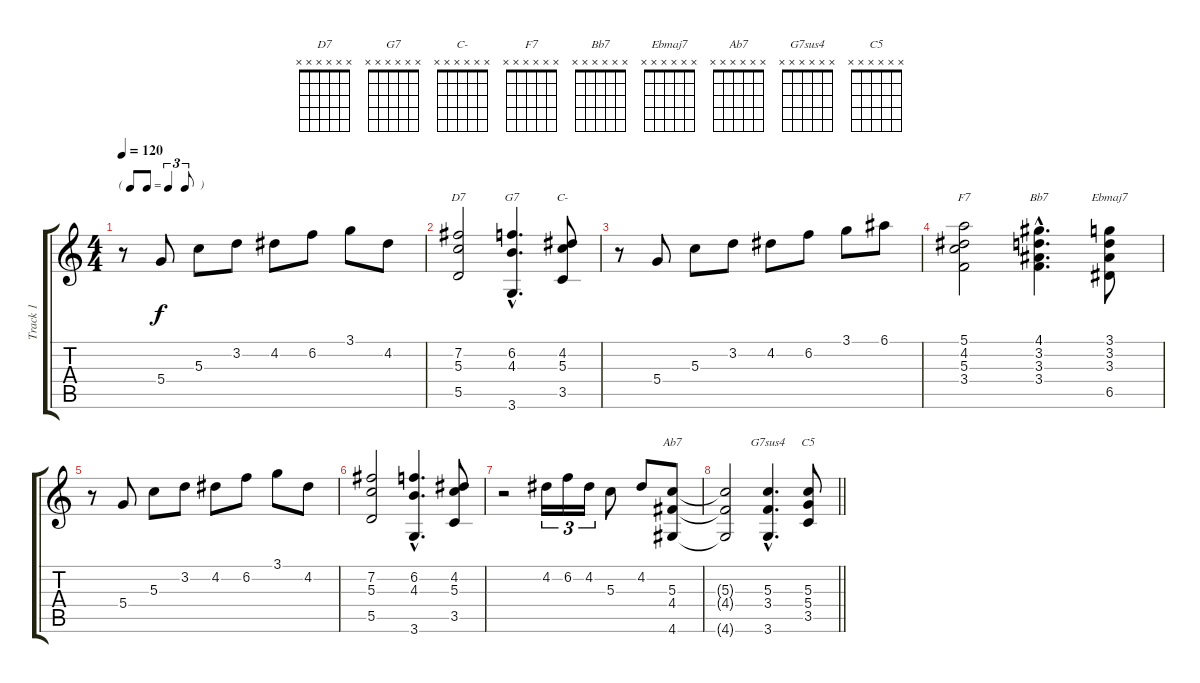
\track ("Track 1" "Track 1") {instrument acousticguitarnylon}
\staff {score tabs}
\tuning (E4 B3 G3 D3 A2 E2) {hide}
\chord ("D7" x x x x x x)
\chord ("G7" x x x x x x)
\chord ("C-" x x x x x x)
\chord ("F7" x x x x x x)
\chord ("Bb7" x x x x x x)
\chord ("Ebmaj7" x x x x x x)
\chord ("Ab7" x x x x x x)
\chord ("G7sus4" x x x x x x)
\chord ("C5" x x x x x x)
\ts (4 4)
\tf triplet8th
\tempo 120
\clef g2
\ks c
r.8{dy f} 5.4.8 5.3.8 3.2.8 4.2.8 6.2.8 3.1.8 4.2.8 |
(7.2 5.3 5.5).2{ch "D7"} (6.2{hac} 4.3{hac} 3.6{hac}).4{d ch "G7"} (4.2 5.3 3.5).8{ch "C-"} |
r.8 5.4.8 5.3.8 3.2.8 4.2.8 6.2.8 3.1.8 6.1.8 |
(5.1 4.2 5.3 3.4).2{ch "F7"} (4.1{hac} 3.2{hac} 3.3{hac} 3.4{hac}).4{d ch "Bb7"} (3.1 3.2 3.3 6.5).8{ch "Ebmaj7"} |
r.8 5.4.8 5.3.8 3.2.8 4.2.8 6.2.8 3.1.8 4.2.8 |
(7.2 5.3 5.5).2 (6.2{hac} 4.3{hac} 3.6{hac}).4{d} (4.2 5.3 3.5).8 |
r.2 4.2.16{tu (3 2)} 6.2.16{tu (3 2)} 4.2.16{tu (3 2)} 5.3.8 4.2.8 (5.3 4.4 4.6).8{ch "Ab7"} |
\barLineRight lightlight
(5.3{t} 4.4{t} 4.6{t}).2 (5.3{hac} 3.4{hac} 3.6{hac}).4{d ch "G7sus4"} (5.3 5.4 3.5).8{ch "C5"}
